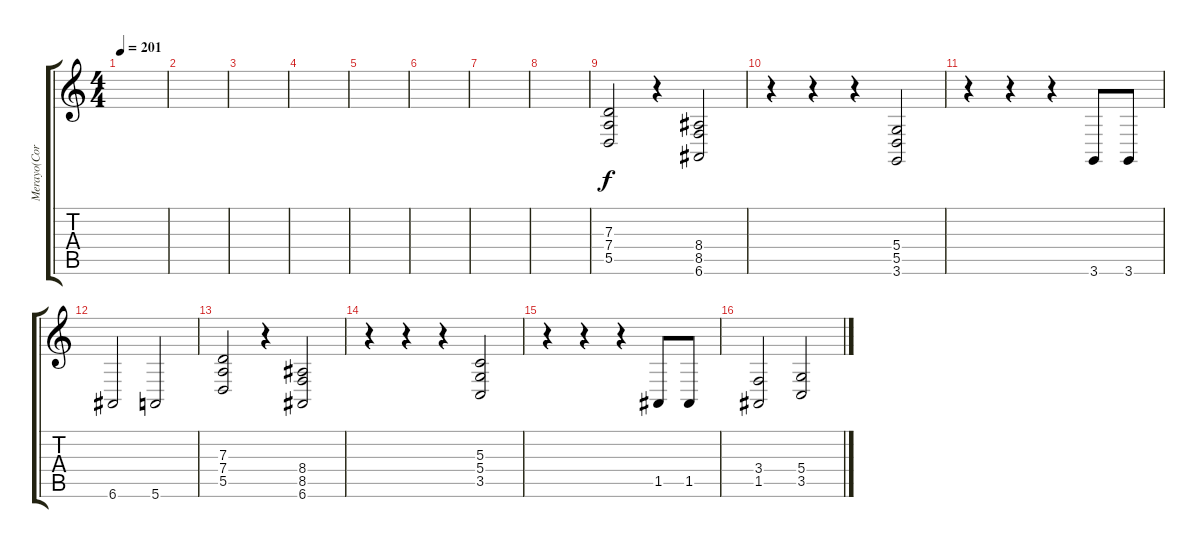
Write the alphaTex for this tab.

\track ("Merayo(Coros)" "Merayo(Cor") {instrument choiraahs}
\staff {score tabs}
\tuning (E4 B3 G3 D3 A2 E2) {hide}
\ts (4 4)
\tempo 201
\clef g2
\ks c
|
|
|
|
|
|
|
|
(7.3 7.4 5.5).2 r.4 (8.4 8.5 6.6).2 |
r.4 r.4 r.4 (5.4 5.5 3.6).2 |
r.4 r.4 r.4 3.6.8 3.6.8 |
6.6.2 5.6.2 |
(7.3 7.4 5.5).2 r.4 (8.4 8.5 6.6).2 |
r.4 r.4 r.4 (5.3 5.4 3.5).2 |
r.4 r.4 r.4 1.5.8 1.5.8 |
(3.4 1.5).2 (5.4 3.5).2
